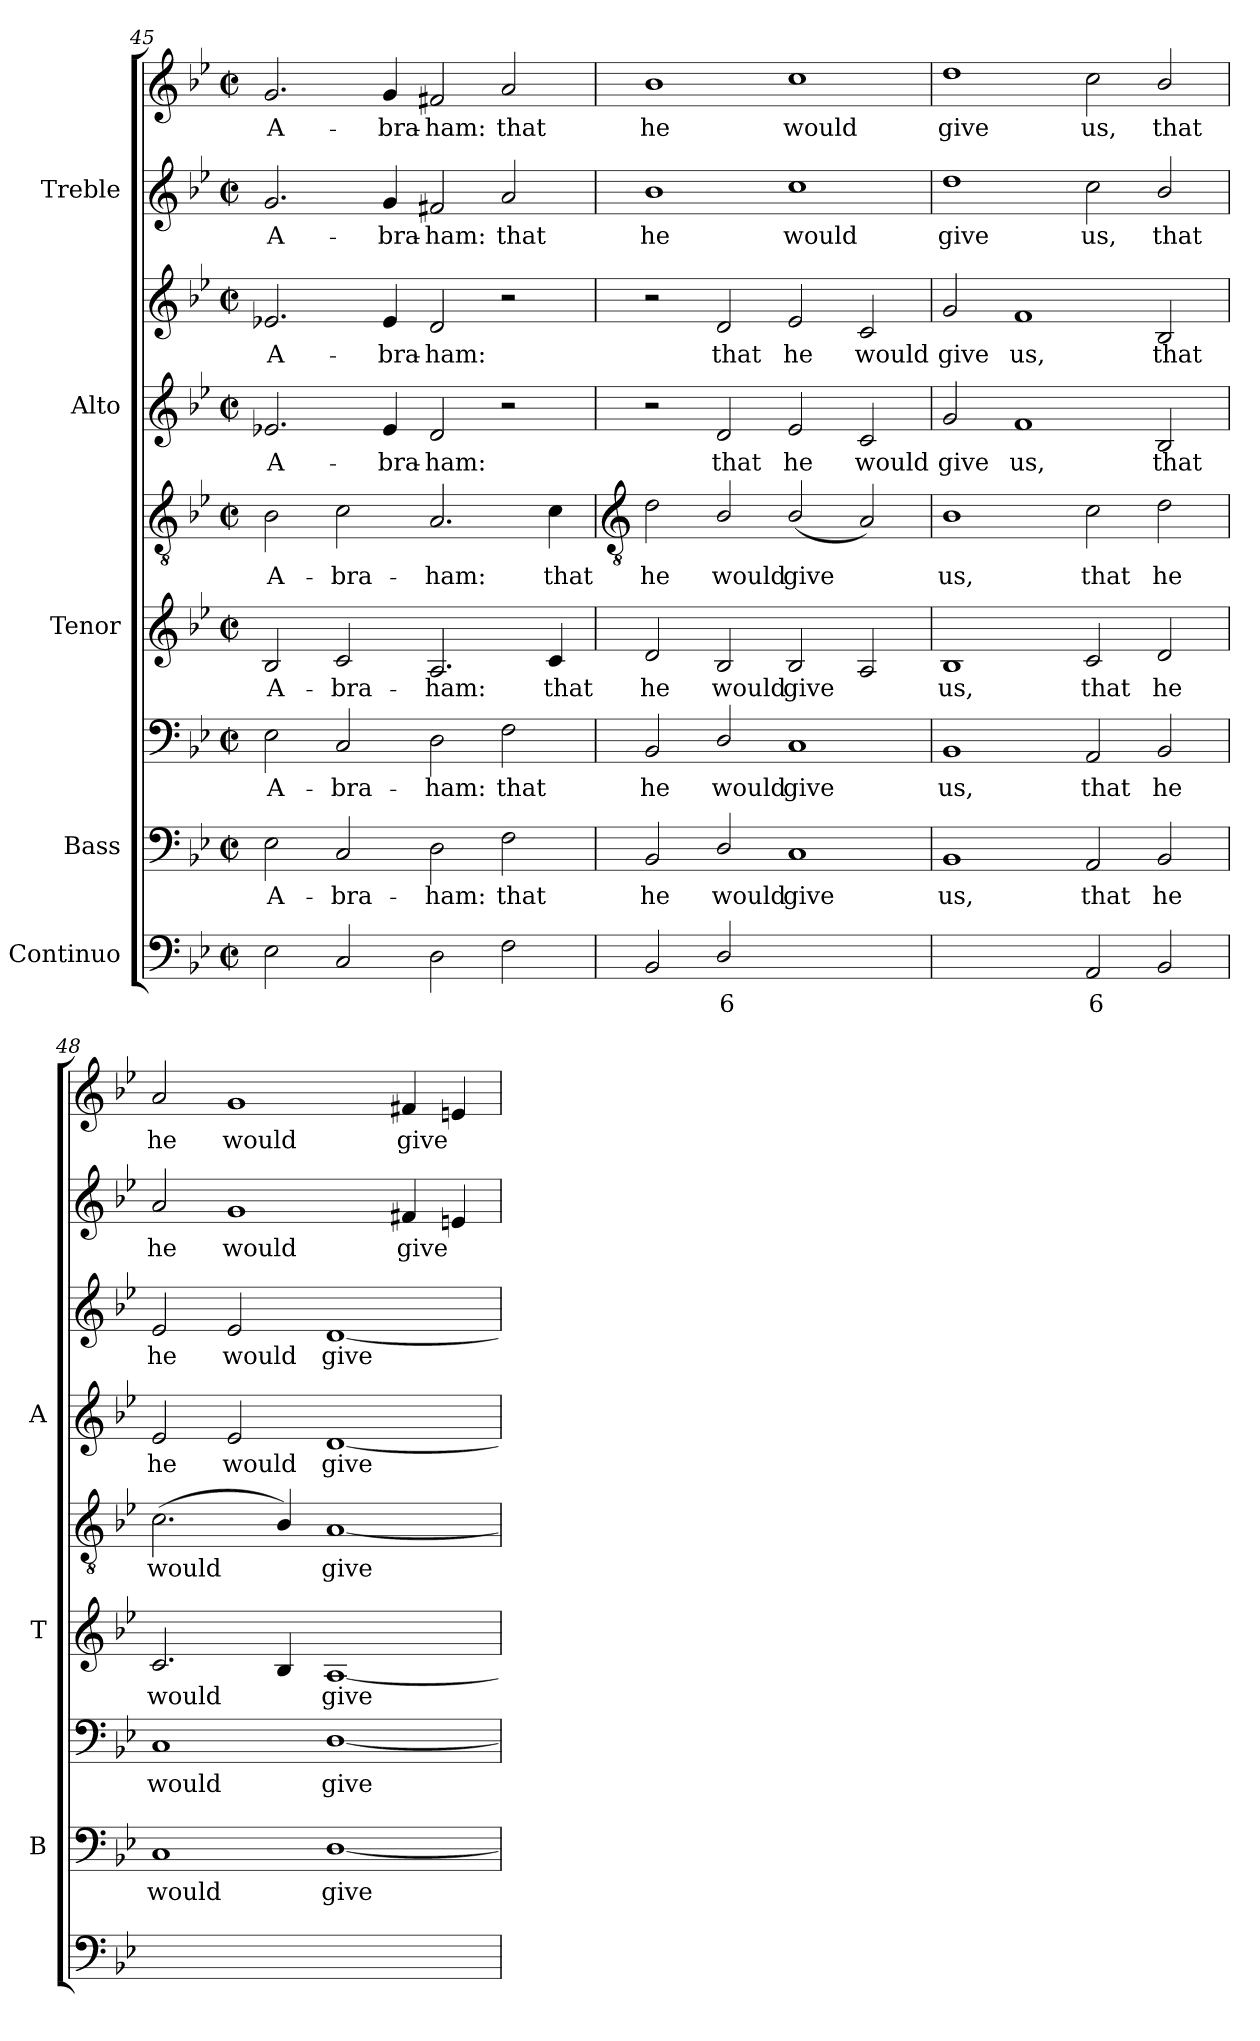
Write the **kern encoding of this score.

**kern	**text	**kern	**text	**kern	**text	**kern	**text	**kern	**text	**kern	**text	**kern	**text	**kern	**text	**kern	**text
*part5	*part5	*part4	*part4	*part4	*part4	*part3	*part3	*part3	*part3	*part2	*part2	*part2	*part2	*part1	*part1	*part1	*part1
*staff9	*staff9	*staff8	*staff8	*staff7	*staff7	*staff6	*staff6	*staff5	*staff5	*staff4	*staff4	*staff3	*staff3	*staff2	*staff2	*staff1	*staff1
*I"Continuo	*	*I"Bass	*	*	*	*I"Tenor	*	*	*	*I"Alto	*	*	*	*I"Treble	*	*	*
*	*	*I'B	*	*	*	*I'T	*	*	*	*I'A	*	*	*	*	*	*	*
*clefF4	*	*	*	*clefF4	*	*	*	*clefGv2	*	*	*	*clefG2	*	*	*	*clefG2	*
*k[b-e-]	*	*k[b-e-]	*	*k[b-e-]	*	*k[b-e-]	*	*k[b-e-]	*	*k[b-e-]	*	*k[b-e-]	*	*k[b-e-]	*	*k[b-e-]	*
*B-:	*	*B-:	*	*B-:	*	*B-:	*	*B-:	*	*B-:	*	*B-:	*	*B-:	*	*B-:	*
*M4/2	*	*M4/2	*	*M4/2	*	*M4/2	*	*M4/2	*	*M4/2	*	*M4/2	*	*M4/2	*	*M4/2	*
*met(c|)	*	*met(c|)	*	*met(c|)	*	*met(c|)	*	*met(c|)	*	*met(c|)	*	*met(c|)	*	*met(c|)	*	*met(c|)	*
=45	=45	=45	=45	=45	=45	=45	=45	=45	=45	=45	=45	=45	=45	=45	=45	=45	=45
!	!	!	!LO:LY:b	!	!LO:LY:b	!	!LO:LY:b	!	!LO:LY:b	!	!LO:LY:b	!	!LO:LY:b	!	!LO:LY:b	!	!LO:LY:b
2E-	.	2E-	A-	2E-	A-	2B-	A-	2B-	A-	2.e-X	A-	2.e-X	A-	2.g	A-	2.g	A-
!	!	!	!LO:LY:b	!	!LO:LY:b	!	!LO:LY:b	!	!LO:LY:b	!	!	!	!	!	!	!	!
2C	.	2C	-bra-	2C	-bra-	2c	-bra-	2c	-bra-	.	.	.	.	.	.	.	.
!	!	!	!	!	!	!	!	!	!	!	!LO:LY:b	!	!LO:LY:b	!	!LO:LY:b	!	!LO:LY:b
.	.	.	.	.	.	.	.	.	.	4e-	-bra-	4e-	-bra-	4g	-bra-	4g	-bra-
!	!	!	!LO:LY:b	!	!LO:LY:b	!	!LO:LY:b	!	!LO:LY:b	!	!LO:LY:b	!	!LO:LY:b	!	!LO:LY:b	!	!LO:LY:b
2D	.	2D	-ham:	2D	-ham:	2.A	-ham:	2.A	-ham:	2d	-ham:	2d	-ham:	2f#X	-ham:	2f#X	-ham:
!	!	!	!LO:LY:b	!	!LO:LY:b	!	!	!	!	!	!	!	!	!	!LO:LY:b	!	!LO:LY:b
2F	.	2F	that	2F	that	.	.	.	.	2r	.	2r	.	2a	that	2a	that
!	!	!	!	!	!	!	!LO:LY:b	!	!LO:LY:b	!	!	!	!	!	!	!	!
.	.	.	.	.	.	4c	that	4c	that	.	.	.	.	.	.	.	.
!!LO:LB:g=z
=46	=46	=46	=46	=46	=46	=46	=46	=46	=46	=46	=46	=46	=46	=46	=46	=46	=46
*	*	*	*	*	*	*	*	*clefGv2	*	*	*	*	*	*	*	*	*
!	!	!	!LO:LY:b	!	!LO:LY:b	!	!LO:LY:b	!	!LO:LY:b	!	!	!	!	!	!LO:LY:b	!	!LO:LY:b
2BB-	.	2BB-	he	2BB-	he	2d	he	2d	he	2r	.	2r	.	1b-	he	1b-	he
!	!LO:LY:b	!	!LO:LY:b	!	!LO:LY:b	!	!LO:LY:b	!	!LO:LY:b	!	!LO:LY:b	!	!LO:LY:b	!	!	!	!
2D/	6	2D/	would	2D/	would	2B-/	would	2B-/	would	2d	that	2d	that	.	.	.	.
!	!LO:LY:b	!	!LO:LY:b	!	!LO:LY:b	!	!LO:LY:b	!	!LO:LY:b	!	!LO:LY:b	!	!LO:LY:b	!	!LO:LY:b	!	!LO:LY:b
[2Cyy	7	1C	give	1C	give	2B-/	give	(<2B-/	give	2e-	he	2e-	he	1cc	would	1cc	would
!	!LO:LY:b	!	!	!	!	!	!	!	!	!	!LO:LY:b	!	!LO:LY:b	!	!	!	!
2Cyy]	6	.	.	.	.	2A	.	2A)	.	2c	would	2c	would	.	.	.	.
=47	=47	=47	=47	=47	=47	=47	=47	=47	=47	=47	=47	=47	=47	=47	=47	=47	=47
!	!LO:LY:b	!	!LO:LY:b	!	!LO:LY:b	!	!LO:LY:b	!	!LO:LY:b	!	!LO:LY:b	!	!LO:LY:b	!	!LO:LY:b	!	!LO:LY:b
[2BB-yy	6	1BB-	us,	1BB-	us,	1B-	us,	1B-	us,	2g	give	2g	give	1dd	give	1dd	give
!	!LO:LY:b	!	!	!	!	!	!	!	!	!	!LO:LY:b	!	!LO:LY:b	!	!	!	!
2BB-yy]	5	.	.	.	.	.	.	.	.	1f	us,	1f	us,	.	.	.	.
!	!LO:LY:b	!	!LO:LY:b	!	!LO:LY:b	!	!LO:LY:b	!	!LO:LY:b	!	!	!	!	!	!LO:LY:b	!	!LO:LY:b
2AA	6	2AA	that	2AA	that	2c	that	2c	that	.	.	.	.	2cc	us,	2cc	us,
!	!	!	!LO:LY:b	!	!LO:LY:b	!	!LO:LY:b	!	!LO:LY:b	!	!LO:LY:b	!	!LO:LY:b	!	!LO:LY:b	!	!LO:LY:b
2BB-	.	2BB-	he	2BB-	he	2d	he	2d	he	2B-	that	2B-	that	2b-/	that	2b-/	that
=48	=48	=48	=48	=48	=48	=48	=48	=48	=48	=48	=48	=48	=48	=48	=48	=48	=48
!	!LO:LY:b	!	!LO:LY:b	!	!LO:LY:b	!	!LO:LY:b	!	!LO:LY:b	!	!LO:LY:b	!	!LO:LY:b	!	!LO:LY:b	!	!LO:LY:b
[2Cyy	6	1C	would	1C	would	2.c	would	(<2.c	would	2e-	he	2e-	he	2a	he	2a	he
!	!LO:LY:b	!	!	!	!	!	!	!	!	!	!LO:LY:b	!	!LO:LY:b	!	!LO:LY:b	!	!LO:LY:b
2Cyy]	5	.	.	.	.	.	.	.	.	2e-	would	2e-	would	1g	would	1g	would
.	.	.	.	.	.	4B-/	.	4B-/)	.	.	.	.	.	.	.	.	.
!	!LO:LY:b	!	!LO:LY:b	!	!LO:LY:b	!	!LO:LY:b	!	!LO:LY:b	!	!LO:LY:b	!	!LO:LY:b	!	!	!	!
[2Dyy	4	[1D/	give	[1D/	give	[1A	give	[1A	give	[1d	give	[1d	give	.	.	.	.
!	!LO:LY:b	!	!	!	!	!	!	!	!	!	!	!	!	!	!LO:LY:b	!	!LO:LY:b
2Dyy_	3	.	.	.	.	.	.	.	.	.	.	.	.	4f#X	give	4f#X	give
.	.	.	.	.	.	.	.	.	.	.	.	.	.	4en	.	4en	.
=	=	=	=	=	=	=	=	=	=	=	=	=	=	=	=	=	=
*-	*-	*-	*-	*-	*-	*-	*-	*-	*-	*-	*-	*-	*-	*-	*-	*-	*-
